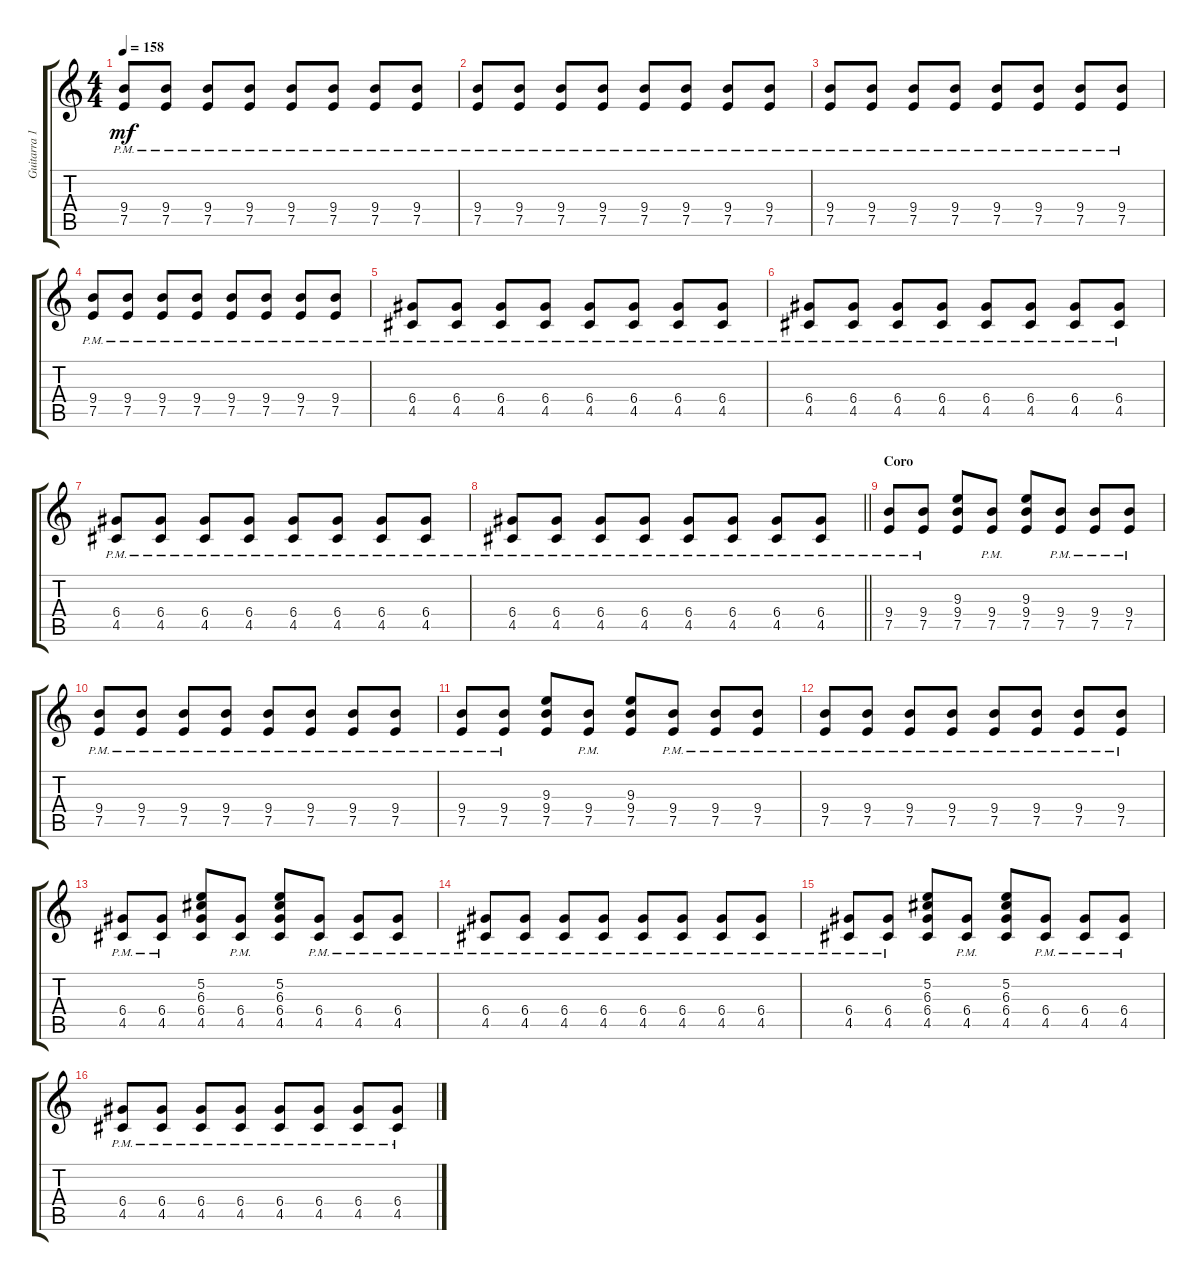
\track ("Guitarra 1" "Guitarra 1") {instrument overdrivenguitar}
\staff {score tabs}
\tuning (E4 B3 G3 D3 A2 E2) {hide}
\ts (4 4)
\tempo 158
\clef g2
\ks c
(9.4{pm} 7.5{pm}).8{dy mf} (9.4{pm} 7.5{pm}).8 (9.4{pm} 7.5{pm}).8 (9.4{pm} 7.5{pm}).8 (9.4{pm} 7.5{pm}).8 (9.4{pm} 7.5{pm}).8 (9.4{pm} 7.5{pm}).8 (9.4{pm} 7.5{pm}).8 |
(9.4{pm} 7.5{pm}).8 (9.4{pm} 7.5{pm}).8 (9.4{pm} 7.5{pm}).8 (9.4{pm} 7.5{pm}).8 (9.4{pm} 7.5{pm}).8 (9.4{pm} 7.5{pm}).8 (9.4{pm} 7.5{pm}).8 (9.4{pm} 7.5{pm}).8 |
(9.4{pm} 7.5{pm}).8 (9.4{pm} 7.5{pm}).8 (9.4{pm} 7.5{pm}).8 (9.4{pm} 7.5{pm}).8 (9.4{pm} 7.5{pm}).8 (9.4{pm} 7.5{pm}).8 (9.4{pm} 7.5{pm}).8 (9.4{pm} 7.5{pm}).8 |
(9.4{pm} 7.5{pm}).8 (9.4{pm} 7.5{pm}).8 (9.4{pm} 7.5{pm}).8 (9.4{pm} 7.5{pm}).8 (9.4{pm} 7.5{pm}).8 (9.4{pm} 7.5{pm}).8 (9.4{pm} 7.5{pm}).8 (9.4{pm} 7.5{pm}).8 |
(6.4{pm} 4.5{pm}).8 (6.4{pm} 4.5{pm}).8 (6.4{pm} 4.5{pm}).8 (6.4{pm} 4.5{pm}).8 (6.4{pm} 4.5{pm}).8 (6.4{pm} 4.5{pm}).8 (6.4{pm} 4.5{pm}).8 (6.4{pm} 4.5{pm}).8 |
(6.4{pm} 4.5{pm}).8 (6.4{pm} 4.5{pm}).8 (6.4{pm} 4.5{pm}).8 (6.4{pm} 4.5{pm}).8 (6.4{pm} 4.5{pm}).8 (6.4{pm} 4.5{pm}).8 (6.4{pm} 4.5{pm}).8 (6.4{pm} 4.5{pm}).8 |
(6.4{pm} 4.5{pm}).8 (6.4{pm} 4.5{pm}).8 (6.4{pm} 4.5{pm}).8 (6.4{pm} 4.5{pm}).8 (6.4{pm} 4.5{pm}).8 (6.4{pm} 4.5{pm}).8 (6.4{pm} 4.5{pm}).8 (6.4{pm} 4.5{pm}).8 |
\barLineRight lightlight
(6.4{pm} 4.5{pm}).8 (6.4{pm} 4.5{pm}).8 (6.4{pm} 4.5{pm}).8 (6.4{pm} 4.5{pm}).8 (6.4{pm} 4.5{pm}).8 (6.4{pm} 4.5{pm}).8 (6.4{pm} 4.5{pm}).8 (6.4{pm} 4.5{pm}).8 |
\section ("" "Coro")
(9.4{pm} 7.5{pm}).8 (9.4{pm} 7.5{pm}).8 (9.3 9.4 7.5).8 (9.4{pm} 7.5{pm}).8 (9.3 9.4 7.5).8 (9.4{pm} 7.5{pm}).8 (9.4{pm} 7.5{pm}).8 (9.4{pm} 7.5{pm}).8 |
(9.4{pm} 7.5{pm}).8 (9.4{pm} 7.5{pm}).8 (9.4{pm} 7.5{pm}).8 (9.4{pm} 7.5{pm}).8 (9.4{pm} 7.5{pm}).8 (9.4{pm} 7.5{pm}).8 (9.4{pm} 7.5{pm}).8 (9.4{pm} 7.5{pm}).8 |
(9.4{pm} 7.5{pm}).8 (9.4{pm} 7.5{pm}).8 (9.3 9.4 7.5).8 (9.4{pm} 7.5{pm}).8 (9.3 9.4 7.5).8 (9.4{pm} 7.5{pm}).8 (9.4{pm} 7.5{pm}).8 (9.4{pm} 7.5{pm}).8 |
(9.4{pm} 7.5{pm}).8 (9.4{pm} 7.5{pm}).8 (9.4{pm} 7.5{pm}).8 (9.4{pm} 7.5{pm}).8 (9.4{pm} 7.5{pm}).8 (9.4{pm} 7.5{pm}).8 (9.4{pm} 7.5{pm}).8 (9.4{pm} 7.5{pm}).8 |
(6.4{pm} 4.5{pm}).8 (6.4{pm} 4.5{pm}).8 (5.2 6.3 6.4 4.5).8 (6.4{pm} 4.5{pm}).8 (5.2 6.3 6.4 4.5).8 (6.4{pm} 4.5{pm}).8 (6.4{pm} 4.5{pm}).8 (6.4{pm} 4.5{pm}).8 |
(6.4{pm} 4.5{pm}).8 (6.4{pm} 4.5{pm}).8 (6.4{pm} 4.5{pm}).8 (6.4{pm} 4.5{pm}).8 (6.4{pm} 4.5{pm}).8 (6.4{pm} 4.5{pm}).8 (6.4{pm} 4.5{pm}).8 (6.4{pm} 4.5{pm}).8 |
(6.4{pm} 4.5{pm}).8 (6.4{pm} 4.5{pm}).8 (5.2 6.3 6.4 4.5).8 (6.4{pm} 4.5{pm}).8 (5.2 6.3 6.4 4.5).8 (6.4{pm} 4.5{pm}).8 (6.4{pm} 4.5{pm}).8 (6.4{pm} 4.5{pm}).8 |
(6.4{pm} 4.5{pm}).8 (6.4{pm} 4.5{pm}).8 (6.4{pm} 4.5{pm}).8 (6.4{pm} 4.5{pm}).8 (6.4{pm} 4.5{pm}).8 (6.4{pm} 4.5{pm}).8 (6.4{pm} 4.5{pm}).8 (6.4{pm} 4.5{pm}).8
